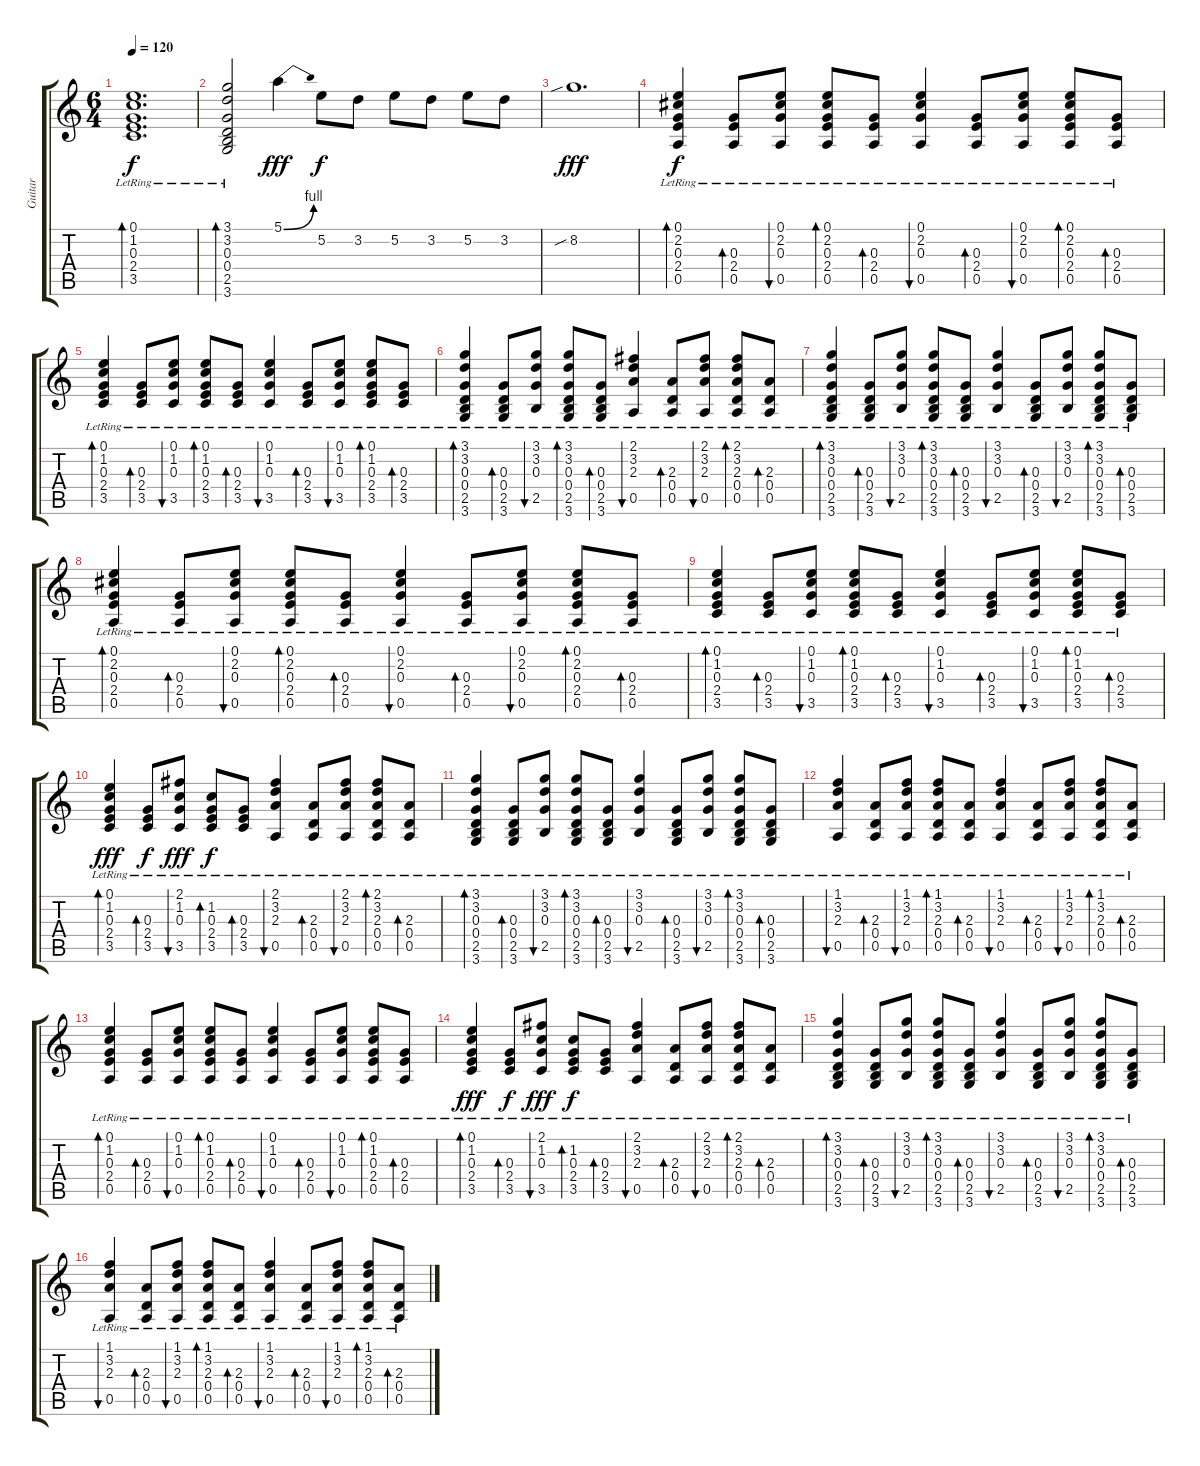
\track ("Guitar" "Guitar") {instrument acousticguitarsteel}
\staff {score tabs}
\tuning (E4 B3 G3 D3 A2 E2) {hide}
\ts (6 4)
\tempo 120
\clef g2
\ks c
(0.1{lr} 1.2{lr} 0.3{lr} 2.4{lr} 3.5{lr}).1{d bd 60 dy f} |
(3.1{lr} 3.2{lr} 0.3{lr} 0.4{lr} 2.5{lr} 3.6{lr}).2{bd 60} 5.1{be (bend 0 0 60 4)}.4{dy fff instrument distortionguitar} 5.2.8{dy f} 3.2.8 5.2.8 3.2.8 5.2.8 3.2.8 |
8.2{sib}.1{d dy fff volume 0} |
(0.1{lr} 2.2{lr} 0.3{lr} 2.4{lr} 0.5{lr}).4{bd 60 dy f volume 9 instrument acousticguitarsteel} (0.3{lr} 2.4{lr} 0.5{lr}).8{bd 60} (0.1{lr} 2.2{lr} 0.3{lr} 0.5{lr}).8{bu 60} (0.1{lr} 2.2{lr} 0.3{lr} 2.4{lr} 0.5{lr}).8{bd 60} (0.3{lr} 2.4{lr} 0.5{lr}).8{bd 60} (0.1{lr} 2.2{lr} 0.3{lr} 0.5{lr}).4{bu 60} (0.3{lr} 2.4{lr} 0.5{lr}).8{bd 60} (0.1{lr} 2.2{lr} 0.3{lr} 0.5{lr}).8{bu 60} (0.1{lr} 2.2{lr} 0.3{lr} 2.4{lr} 0.5{lr}).8{bd 60} (0.3{lr} 2.4{lr} 0.5{lr}).8{bd 60} |
(0.1{lr} 1.2{lr} 0.3{lr} 2.4{lr} 3.5{lr}).4{bd 60} (0.3{lr} 2.4{lr} 3.5{lr}).8{bd 60} (0.1{lr} 1.2{lr} 0.3{lr} 3.5{lr}).8{bu 60} (0.1{lr} 1.2{lr} 0.3{lr} 2.4{lr} 3.5{lr}).8{bd 60} (0.3{lr} 2.4{lr} 3.5{lr}).8{bd 60} (0.1{lr} 1.2{lr} 0.3{lr} 3.5{lr}).4{bu 60} (0.3{lr} 2.4{lr} 3.5{lr}).8{bd 60} (0.1{lr} 1.2{lr} 0.3{lr} 3.5{lr}).8{bu 60} (0.1{lr} 1.2{lr} 0.3{lr} 2.4{lr} 3.5{lr}).8{bd 60} (0.3{lr} 2.4{lr} 3.5{lr}).8{bd 60} |
(3.1{lr} 3.2{lr} 0.3{lr} 0.4{lr} 2.5{lr} 3.6{lr}).4{bd 60} (0.3{lr} 0.4{lr} 2.5{lr} 3.6{lr}).8{bd 60} (3.1{lr} 3.2{lr} 0.3{lr} 2.5{lr}).8{bu 60} (3.1{lr} 3.2{lr} 0.3{lr} 0.4{lr} 2.5{lr} 3.6{lr}).8{bd 60} (0.3{lr} 0.4{lr} 2.5{lr} 3.6{lr}).8{bd 60} (2.1{lr} 3.2{lr} 2.3{lr} 0.5{lr}).4{bu 60} (2.3{lr} 0.4{lr} 0.5{lr}).8{bd 60} (2.1{lr} 3.2{lr} 2.3{lr} 0.5{lr}).8{bu 60} (2.1{lr} 3.2{lr} 2.3{lr} 0.4{lr} 0.5{lr}).8{bd 60} (2.3{lr} 0.4{lr} 0.5{lr}).8{bd 60} |
(3.1{lr} 3.2{lr} 0.3{lr} 0.4{lr} 2.5{lr} 3.6{lr}).4{bd 60} (0.3{lr} 0.4{lr} 2.5{lr} 3.6{lr}).8{bd 60} (3.1{lr} 3.2{lr} 0.3{lr} 2.5{lr}).8{bu 60} (3.1{lr} 3.2{lr} 0.3{lr} 0.4{lr} 2.5{lr} 3.6{lr}).8{bd 60} (0.3{lr} 0.4{lr} 2.5{lr} 3.6{lr}).8{bd 60} (3.1{lr} 3.2{lr} 0.3{lr} 2.5{lr}).4{bu 60} (0.3{lr} 0.4{lr} 2.5{lr} 3.6{lr}).8{bd 60} (3.1{lr} 3.2{lr} 0.3{lr} 2.5{lr}).8{bu 60} (3.1{lr} 3.2{lr} 0.3{lr} 0.4{lr} 2.5{lr} 3.6{lr}).8{bd 60} (0.3{lr} 0.4{lr} 2.5{lr} 3.6{lr}).8{bd 60} |
(0.1{lr} 2.2{lr} 0.3{lr} 2.4{lr} 0.5{lr}).4{bd 60} (0.3{lr} 2.4{lr} 0.5{lr}).8{bd 60} (0.1{lr} 2.2{lr} 0.3{lr} 0.5{lr}).8{bu 60} (0.1{lr} 2.2{lr} 0.3{lr} 2.4{lr} 0.5{lr}).8{bd 60} (0.3{lr} 2.4{lr} 0.5{lr}).8{bd 60} (0.1{lr} 2.2{lr} 0.3{lr} 0.5{lr}).4{bu 60} (0.3{lr} 2.4{lr} 0.5{lr}).8{bd 60} (0.1{lr} 2.2{lr} 0.3{lr} 0.5{lr}).8{bu 60} (0.1{lr} 2.2{lr} 0.3{lr} 2.4{lr} 0.5{lr}).8{bd 60} (0.3{lr} 2.4{lr} 0.5{lr}).8{bd 60} |
(0.1{lr} 1.2{lr} 0.3{lr} 2.4{lr} 3.5{lr}).4{bd 60} (0.3{lr} 2.4{lr} 3.5{lr}).8{bd 60} (0.1{lr} 1.2{lr} 0.3{lr} 3.5{lr}).8{bu 60} (0.1{lr} 1.2{lr} 0.3{lr} 2.4{lr} 3.5{lr}).8{bd 60} (0.3{lr} 2.4{lr} 3.5{lr}).8{bd 60} (0.1{lr} 1.2{lr} 0.3{lr} 3.5{lr}).4{bu 60} (0.3{lr} 2.4{lr} 3.5{lr}).8{bd 60} (0.1{lr} 1.2{lr} 0.3{lr} 3.5{lr}).8{bu 60} (0.1{lr} 1.2{lr} 0.3{lr} 2.4{lr} 3.5{lr}).8{bd 60} (0.3{lr} 2.4{lr} 3.5{lr}).8{bd 60} |
(0.1{lr} 1.2{lr} 0.3{lr} 2.4{lr} 3.5{lr}).4{bd 60 dy fff} (0.3{lr} 2.4{lr} 3.5{lr}).8{bd 60 dy f} (2.1{lr} 1.2{lr} 0.3{lr} 3.5{lr}).8{bu 60 dy fff} (1.2{lr} 0.3{lr} 2.4{lr} 3.5{lr}).8{bd 60 dy f} (0.3{lr} 2.4{lr} 3.5{lr}).8{bd 60} (2.1{lr} 3.2{lr} 2.3{lr} 0.5{lr}).4{bu 60} (2.3{lr} 0.4{lr} 0.5{lr}).8{bd 60} (2.1{lr} 3.2{lr} 2.3{lr} 0.5{lr}).8{bu 60} (2.1{lr} 3.2{lr} 2.3{lr} 0.4{lr} 0.5{lr}).8{bd 60} (2.3{lr} 0.4{lr} 0.5{lr}).8{bd 60} |
(3.1{lr} 3.2{lr} 0.3{lr} 0.4{lr} 2.5{lr} 3.6{lr}).4{bd 60} (0.3{lr} 0.4{lr} 2.5{lr} 3.6{lr}).8{bd 60} (3.1{lr} 3.2{lr} 0.3{lr} 2.5{lr}).8{bu 60} (3.1{lr} 3.2{lr} 0.3{lr} 0.4{lr} 2.5{lr} 3.6{lr}).8{bd 60} (0.3{lr} 0.4{lr} 2.5{lr} 3.6{lr}).8{bd 60} (3.1{lr} 3.2{lr} 0.3{lr} 2.5{lr}).4{bu 60} (0.3{lr} 0.4{lr} 2.5{lr} 3.6{lr}).8{bd 60} (3.1{lr} 3.2{lr} 0.3{lr} 2.5{lr}).8{bu 60} (3.1{lr} 3.2{lr} 0.3{lr} 0.4{lr} 2.5{lr} 3.6{lr}).8{bd 60} (0.3{lr} 0.4{lr} 2.5{lr} 3.6{lr}).8{bd 60} |
(1.1{lr} 3.2{lr} 2.3{lr} 0.5{lr}).4{bu 60} (2.3{lr} 0.4{lr} 0.5{lr}).8{bd 60} (1.1{lr} 3.2{lr} 2.3{lr} 0.5{lr}).8{bu 60} (1.1{lr} 3.2{lr} 2.3{lr} 0.4{lr} 0.5{lr}).8{bd 60} (2.3{lr} 0.4{lr} 0.5{lr}).8{bd 60} (1.1{lr} 3.2{lr} 2.3{lr} 0.5{lr}).4{bu 60} (2.3{lr} 0.4{lr} 0.5{lr}).8{bd 60} (1.1{lr} 3.2{lr} 2.3{lr} 0.5{lr}).8{bu 60} (1.1{lr} 3.2{lr} 2.3{lr} 0.4{lr} 0.5{lr}).8{bd 60} (2.3{lr} 0.4{lr} 0.5{lr}).8{bd 60} |
(0.1{lr} 1.2{lr} 0.3{lr} 2.4{lr} 0.5{lr}).4{bd 60} (0.3{lr} 2.4{lr} 0.5{lr}).8{bd 60} (0.1{lr} 1.2{lr} 0.3{lr} 0.5{lr}).8{bu 60} (0.1{lr} 1.2{lr} 0.3{lr} 2.4{lr} 0.5{lr}).8{bd 60} (0.3{lr} 2.4{lr} 0.5{lr}).8{bd 60} (0.1{lr} 1.2{lr} 0.3{lr} 0.5{lr}).4{bu 60} (0.3{lr} 2.4{lr} 0.5{lr}).8{bd 60} (0.1{lr} 1.2{lr} 0.3{lr} 0.5{lr}).8{bu 60} (0.1{lr} 1.2{lr} 0.3{lr} 2.4{lr} 0.5{lr}).8{bd 60} (0.3{lr} 2.4{lr} 0.5{lr}).8{bd 60} |
(0.1{lr} 1.2{lr} 0.3{lr} 2.4{lr} 3.5{lr}).4{bd 60 dy fff} (0.3{lr} 2.4{lr} 3.5{lr}).8{bd 60 dy f} (2.1{lr} 1.2{lr} 0.3{lr} 3.5{lr}).8{bu 60 dy fff} (1.2{lr} 0.3{lr} 2.4{lr} 3.5{lr}).8{bd 60 dy f} (0.3{lr} 2.4{lr} 3.5{lr}).8{bd 60} (2.1{lr} 3.2{lr} 2.3{lr} 0.5{lr}).4{bu 60} (2.3{lr} 0.4{lr} 0.5{lr}).8{bd 60} (2.1{lr} 3.2{lr} 2.3{lr} 0.5{lr}).8{bu 60} (2.1{lr} 3.2{lr} 2.3{lr} 0.4{lr} 0.5{lr}).8{bd 60} (2.3{lr} 0.4{lr} 0.5{lr}).8{bd 60} |
(3.1{lr} 3.2{lr} 0.3{lr} 0.4{lr} 2.5{lr} 3.6{lr}).4{bd 60} (0.3{lr} 0.4{lr} 2.5{lr} 3.6{lr}).8{bd 60} (3.1{lr} 3.2{lr} 0.3{lr} 2.5{lr}).8{bu 60} (3.1{lr} 3.2{lr} 0.3{lr} 0.4{lr} 2.5{lr} 3.6{lr}).8{bd 60} (0.3{lr} 0.4{lr} 2.5{lr} 3.6{lr}).8{bd 60} (3.1{lr} 3.2{lr} 0.3{lr} 2.5{lr}).4{bu 60} (0.3{lr} 0.4{lr} 2.5{lr} 3.6{lr}).8{bd 60} (3.1{lr} 3.2{lr} 0.3{lr} 2.5{lr}).8{bu 60} (3.1{lr} 3.2{lr} 0.3{lr} 0.4{lr} 2.5{lr} 3.6{lr}).8{bd 60} (0.3{lr} 0.4{lr} 2.5{lr} 3.6{lr}).8{bd 60} |
(1.1{lr} 3.2{lr} 2.3{lr} 0.5{lr}).4{bu 60} (2.3{lr} 0.4{lr} 0.5{lr}).8{bd 60} (1.1{lr} 3.2{lr} 2.3{lr} 0.5{lr}).8{bu 60} (1.1{lr} 3.2{lr} 2.3{lr} 0.4{lr} 0.5{lr}).8{bd 60} (2.3{lr} 0.4{lr} 0.5{lr}).8{bd 60} (1.1{lr} 3.2{lr} 2.3{lr} 0.5{lr}).4{bu 60} (2.3{lr} 0.4{lr} 0.5{lr}).8{bd 60} (1.1{lr} 3.2{lr} 2.3{lr} 0.5{lr}).8{bu 60} (1.1{lr} 3.2{lr} 2.3{lr} 0.4{lr} 0.5{lr}).8{bd 60} (2.3{lr} 0.4{lr} 0.5{lr}).8{bd 60}
